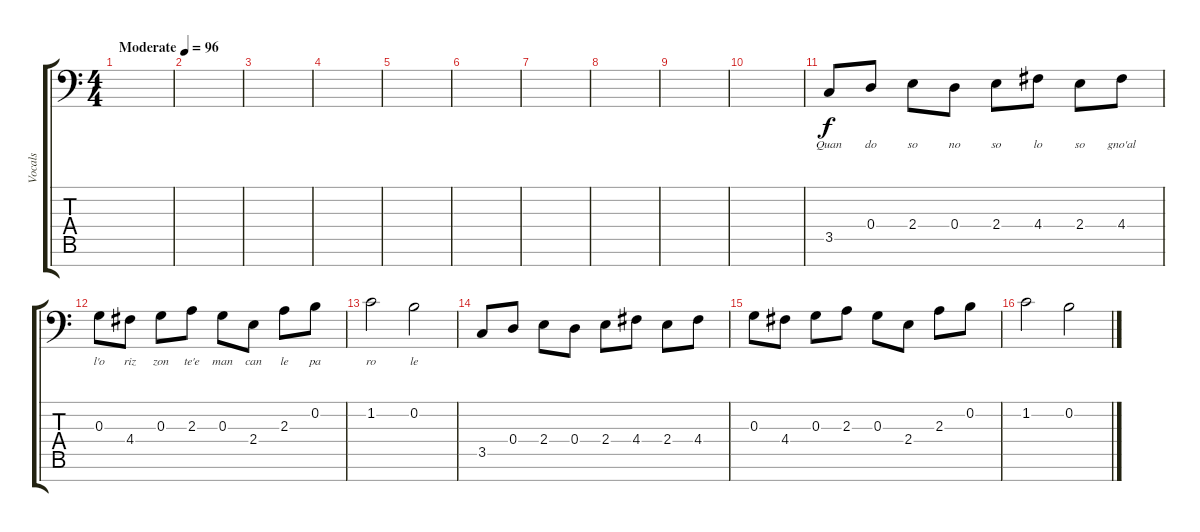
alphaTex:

\track ("Vocals" "Vocals") {instrument bassoon}
\staff {score tabs}
\tuning (E4 B3 G3 D3 A2 E2 C-1) {hide}
\ts (4 4)
\tempo (96 "Moderate")
\clef f4
\ks c
|
|
|
|
|
|
|
|
|
|
3.5.8{lyrics (0 "Quan") lyrics (1 "") lyrics (2 "") lyrics (3 "") lyrics (4 "")} 0.4.8{lyrics (0 "do") lyrics (1 "") lyrics (2 "") lyrics (3 "") lyrics (4 "")} 2.4.8{lyrics (0 "so") lyrics (1 "") lyrics (2 "") lyrics (3 "") lyrics (4 "")} 0.4.8{lyrics (0 "no") lyrics (1 "") lyrics (2 "") lyrics (3 "") lyrics (4 "")} 2.4.8{lyrics (0 "so") lyrics (1 "") lyrics (2 "") lyrics (3 "") lyrics (4 "")} 4.4.8{lyrics (0 "lo") lyrics (1 "") lyrics (2 "") lyrics (3 "") lyrics (4 "")} 2.4.8{lyrics (0 "so") lyrics (1 "") lyrics (2 "") lyrics (3 "") lyrics (4 "")} 4.4.8{lyrics (0 "gno'al") lyrics (1 "") lyrics (2 "") lyrics (3 "") lyrics (4 "")} |
0.3.8{lyrics (0 "l'o") lyrics (1 "") lyrics (2 "") lyrics (3 "") lyrics (4 "")} 4.4.8{lyrics (0 "riz") lyrics (1 "") lyrics (2 "") lyrics (3 "") lyrics (4 "")} 0.3.8{lyrics (0 "zon") lyrics (1 "") lyrics (2 "") lyrics (3 "") lyrics (4 "")} 2.3.8{lyrics (0 "te'e") lyrics (1 "") lyrics (2 "") lyrics (3 "") lyrics (4 "")} 0.3.8{lyrics (0 "man") lyrics (1 "") lyrics (2 "") lyrics (3 "") lyrics (4 "")} 2.4.8{lyrics (0 "can") lyrics (1 "") lyrics (2 "") lyrics (3 "") lyrics (4 "")} 2.3.8{lyrics (0 "le") lyrics (1 "") lyrics (2 "") lyrics (3 "") lyrics (4 "")} 0.2.8{lyrics (0 "pa") lyrics (1 "") lyrics (2 "") lyrics (3 "") lyrics (4 "")} |
1.2.2{lyrics (0 "ro") lyrics (1 "") lyrics (2 "") lyrics (3 "") lyrics (4 "")} 0.2.2{lyrics (0 "le") lyrics (1 "") lyrics (2 "") lyrics (3 "") lyrics (4 "")} |
3.5.8 0.4.8 2.4.8 0.4.8 2.4.8 4.4.8 2.4.8 4.4.8 |
0.3.8 4.4.8 0.3.8 2.3.8 0.3.8 2.4.8 2.3.8 0.2.8 |
1.2.2 0.2.2
